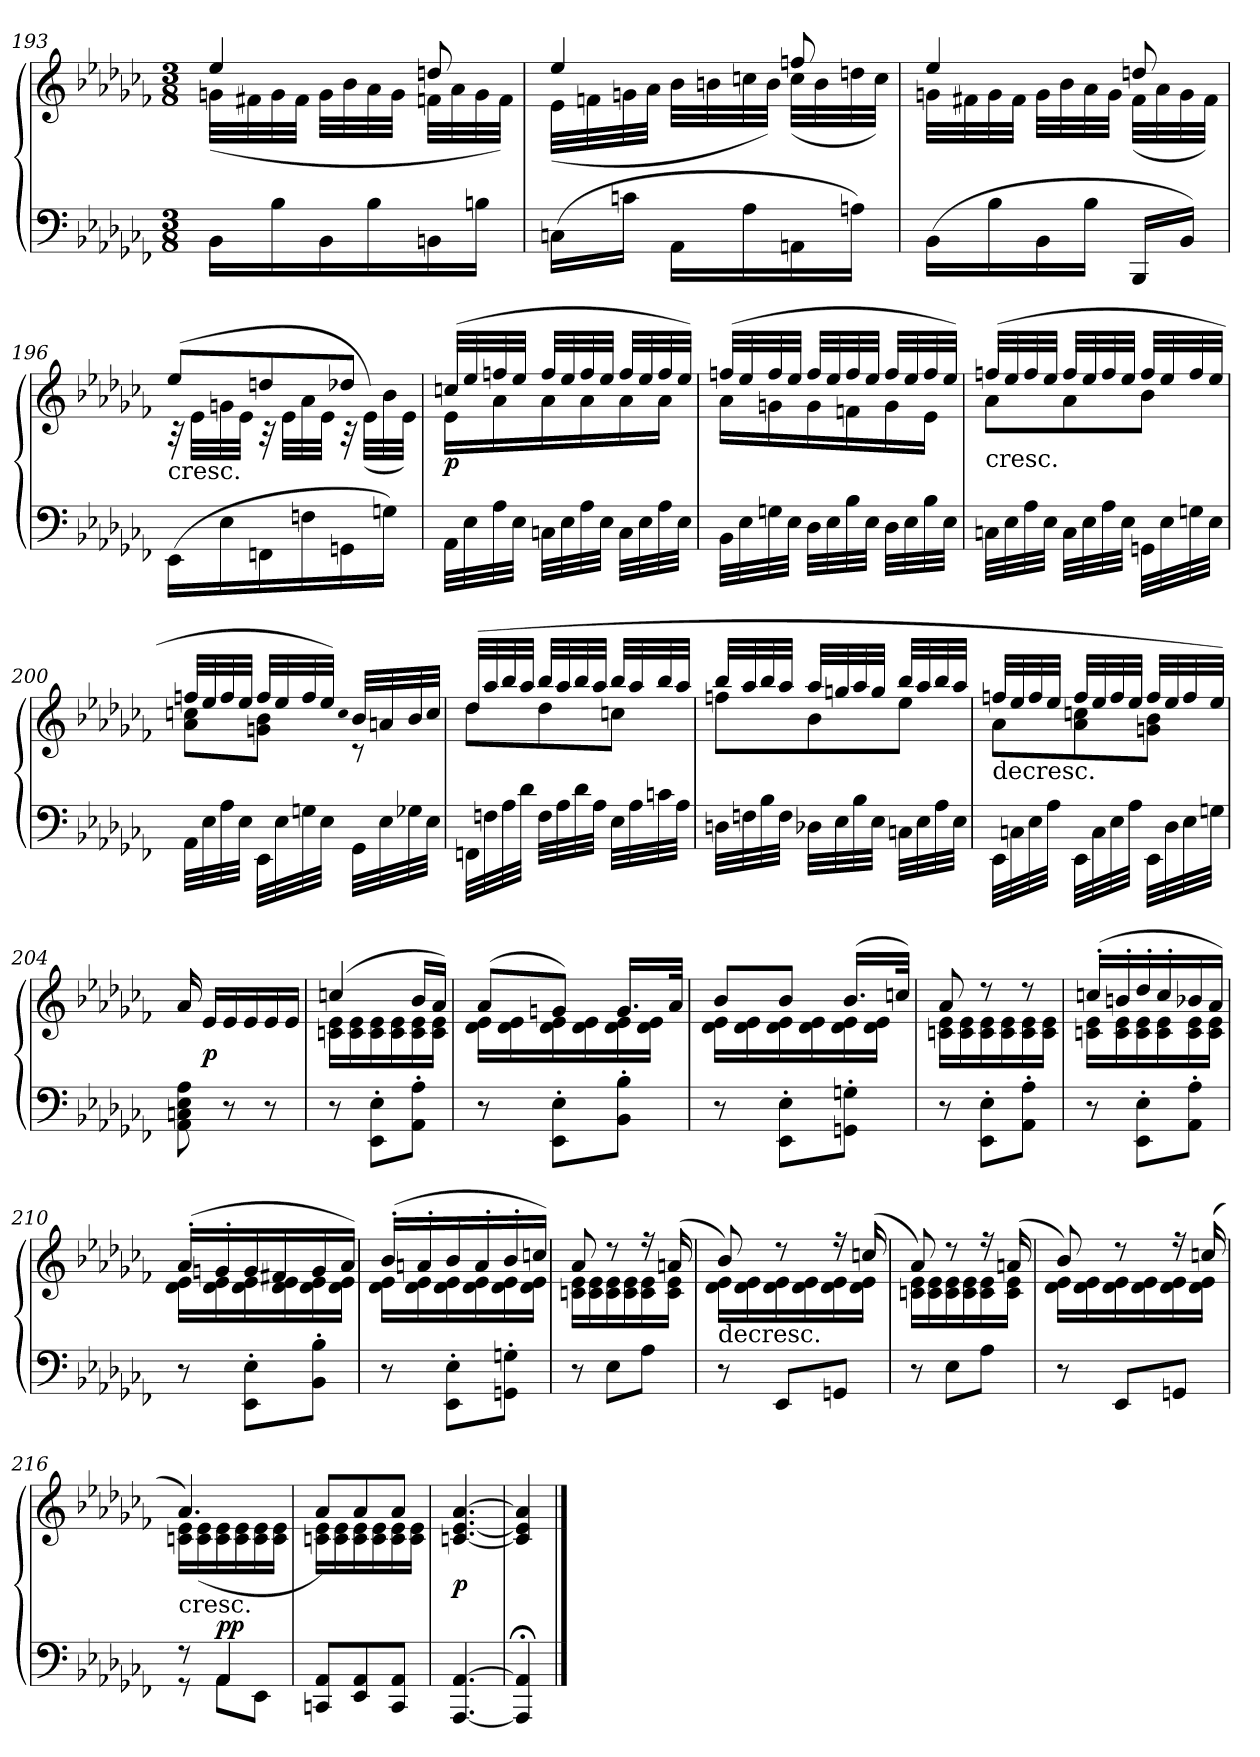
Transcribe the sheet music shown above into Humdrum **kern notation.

**kern	**kern	**dynam
*part1	*part1	*part1
*staff2	*staff1	*staff1/2
*clefF4	*clefG2	*
*k[b-e-a-d-g-c-f-]	*k[b-e-a-d-g-c-f-]	*
*M3/8	*M3/8	*
=193	=193	=193
*	*^	*
16BB-\LL	4ee-/	(32gn\LLL	.
.	.	32f#X\	.
16B-\	.	32g\	.
.	.	32f#\JJJ	.
16BB-\	.	32g\LLL	.
.	.	32b-\	.
16B-\	.	32a-\	.
.	.	32g\JJJ	.
16BBn\	8ddn/	32fn\LLL	.
.	.	32a-\	.
16Bn\JJ	.	32g\	.
.	.	32f\JJJ)	.
=194	=194	=194	=194
(16Cn\LL	4ee-/	(32e-\LLL	.
.	.	32fn\	.
16cn\JJ	.	32gn\	.
.	.	32a-\JJJ	.
16AA-\LL	.	32b-\LLL	.
.	.	32bn\	.
16A-\	.	32ccn\	.
.	.	32b\JJJ)	.
16AAn\	8ffn/	(32cc\LLL	.
.	.	32b\	.
16An\JJ)	.	32ddn\	.
.	.	32cc\JJJ)	.
=195	=195	=195	=195
(16BB-\LL	4ee-/	32gn\LLL	.
.	.	32f#X\	.
16B-\	.	32g\	.
.	.	32f#\JJJ	.
16BB-\	.	32g\LLL	.
.	.	32b-\	.
16B-\JJ	.	32a-\	.
.	.	32g\JJJ	.
16BBB-/LL	8ddn/	(32f#\LLL	.
.	.	32a-\	.
16BB-/JJ)	.	32g\	.
.	.	32f#\JJJ)	.
=196	=196	=196	=196
!	!LO:TX:c:t=cresc.	!	!
(16EE-\LL	(8ee-/L	32r	.
.	.	32e-\LLL	.
16E-\	.	32gn\	.
.	.	32e-\JJJ	.
16FFn\	8ddn/	32r	.
.	.	32e-\LLL	.
16Fn\	.	32a-\	.
.	.	32e-\JJJ	.
16GGn\	8dd-X/J	32r	.
.	.	(32e-\LLL)	.
16Gn\JJ)	.	32b-\	.
.	.	32e-\JJJ)	.
=197	=197	=197	=197
32AA-\LLL	(32ccn/LLL	16e-\LL	p
32E-\	32ee-/	.	.
32A-\	32ffn/	16a-\	.
32E-\JJJ	32ee-/JJJ	.	.
32Cn\LLL	32ff/LLL	16a-\	.
32E-\	32ee-/	.	.
32A-\	32ff/	16a-\	.
32E-\JJJ	32ee-/JJJ	.	.
32C\LLL	32ff/LLL	16a-\	.
32E-\	32ee-/	.	.
32A-\	32ff/	16a-\JJ	.
32E-\JJJ	32ee-/JJJ)	.	.
=198	=198	=198	=198
32BB-\LLL	(32ffn/LLL	16a-\LL	.
32E-\	32ee-/	.	.
32Gn\	32ff/	16gn\	.
32E-\JJJ	32ee-/JJJ	.	.
32D-\LLL	32ff/LLL	16g\	.
32E-\	32ee-/	.	.
32B-\	32ff/	16fn\	.
32E-\JJJ	32ee-/JJJ	.	.
32D-\LLL	32ff/LLL	16g\	.
32E-\	32ee-/	.	.
32B-\	32ff/	16e-\JJ	.
32E-\JJJ	32ee-/JJJ)	.	.
=199	=199	=199	=199
!	!LO:TX:c:t=cresc.	!	!
32Cn\LLL	(32ffn/LLL	8a-\L	.
32E-\	32ee-/	.	.
32A-\	32ff/	.	.
32E-\JJJ	32ee-/JJJ	.	.
32C\LLL	32ff/LLL	8a-\	.
32E-\	32ee-/	.	.
32A-\	32ff/	.	.
32E-\JJJ	32ee-/JJJ	.	.
32GGn\LLL	32ff/LLL	8b-\J	.
32E-\	32ee-/	.	.
32Gn\	32ff/	.	.
32E-\JJJ	32ee-/JJJ	.	.
=200	=200	=200	=200
32AA-\LLL	32ffn/LLL	8a-\ 8ccn\L	.
32E-\	32ee-/	.	.
32A-\	32ff/	.	.
32E-\JJJ	32ee-/JJJ	.	.
32EE-\LLL	32ff/LLL	8gn\ 8b-\J	.
32E-\	32ee-/	.	.
32Gn\	32ff/	.	.
32E-\JJJ	32ee-/JJJ)	.	.
.	qcc	.	.
32GG-\LLL	32b-/LLL	8r	.
32E-\	32an/	.	.
32G-X\	32b-/	.	.
32E-\JJJ	32cc/JJJ	.	.
=201	=201	=201	=201
32FFn\LLL	(32dd-/LLL	8dd-\L	.
32Fn\	32aa-/	.	.
32A-\	32bb-/	.	.
32d-\JJJ	32aa-/JJJ	.	.
32F\LLL	32bb-/LLL	8dd-\	.
32A-\	32aa-/	.	.
32d-\	32bb-/	.	.
32A-\JJJ	32aa-/JJJ	.	.
32E-\LLL	32bb-/LLL	8ccn\J	.
32A-\	32aa-/	.	.
32cn\	32bb-/	.	.
32A-\JJJ	32aa-/JJJ	.	.
=202	=202	=202	=202
32Dn\LLL	32bb-/LLL	8ffn\L	.
32Fn\	32aa-/	.	.
32B-\	32bb-/	.	.
32F\JJJ	32aa-/JJJ	.	.
32D-X\LLL	32aa-/LLL	8b-\	.
32E-\	32ggn/	.	.
32B-\	32aa-/	.	.
32E-\JJJ	32gg/JJJ	.	.
32Cn\LLL	32bb-/LLL	8ee-\J	.
32E-\	32aa-/	.	.
32A-\	32bb-/	.	.
32E-\JJJ	32aa-/JJJ	.	.
=203	=203	=203	=203
!	!LO:TX:c:t=decresc.	!	!
32EE-\LLL	32ffn/LLL	8a-\L	.
32Cn\	32ee-/	.	.
32E-\	32ff/	.	.
32A-\JJJ	32ee-/JJJ	.	.
32EE-\LLL	32ff/LLL	8a-\ 8ccn\	.
32C\	32ee-/	.	.
32E-\	32ff/	.	.
32A-\JJJ	32ee-/JJJ	.	.
32EE-\LLL	32ff/LLL	8gn\ 8b-\J	.
32D-\	32ee-/	.	.
32E-\	32ff/	.	.
32Gn\JJJ	32ee-/JJJ)	.	.
*	*v	*v	*
=204	=204	=204
8AA-\ 8Cn\ 8E-\ 8A-\	16a-/	.
.	16e-/LL	p
8r	16e-/	.
.	16e-/	.
8r	16e-/	.
.	16e-/JJ	.
=205	=205	=205
*	*^	*
8r	(4ccn/	16cn\ 16e-\LL	.
.	.	16c\ 16e-\	.
8EE-'\ 8E-'\L	.	16c\ 16e-\	.
.	.	16c\ 16e-\	.
8AA-'\ 8A-'\J	16b-/LL	16c\ 16e-\	.
.	16a-/JJ)	16c\ 16e-\JJ	.
=206	=206	=206	=206
8r	(8a-/L	16d-\ 16e-\LL	.
.	.	16d-\ 16e-\	.
8EE-'\ 8E-'\L	8gn/J)	16d-\ 16e-\	.
.	.	16d-\ 16e-\	.
8BB-'\ 8B-'\J	16.g/LL	16d-\ 16e-\	.
.	.	16d-\ 16e-\JJ	.
.	32a-/JJk	.	.
=207	=207	=207	=207
8r	8b-/L	16d-\ 16e-\LL	.
.	.	16d-\ 16e-\	.
8EE-'\ 8E-'\L	8b-/J	16d-\ 16e-\	.
.	.	16d-\ 16e-\	.
8GGn'\ 8Gn'\J	(16.b-/LL	16d-\ 16e-\	.
.	.	16d-\ 16e-\JJ	.
.	32ccn/JJk)	.	.
=208	=208	=208	=208
8r	8a-/	16cn\ 16e-\LL	.
.	.	16c\ 16e-\	.
8EE-'\ 8E-'\L	8r	16c\ 16e-\	.
.	.	16c\ 16e-\	.
8AA-'\ 8A-'\J	8r	16c\ 16e-\	.
.	.	16c\ 16e-\JJ	.
=209	=209	=209	=209
8r	(16ccn'/LL	16cn\ 16e-\LL	.
.	16bn'/	16c\ 16e-\	.
8EE-'\ 8E-'\L	16dd-'/	16c\ 16e-\	.
.	16cc'/	16c\ 16e-\	.
8AA-'\ 8A-'\J	16b-X/	16c\ 16e-\	.
.	16a-/JJ)	16c\ 16e-\JJ	.
=210	=210	=210	=210
8r	(16a-'/LL	16d-\ 16e-\LL	.
.	16gn'/	16d-\ 16e-\	.
8EE-'\ 8E-'\L	16g/	16d-\ 16e-\	.
.	16f#X/	16d-\ 16e-\	.
8BB-'\ 8B-'\J	16g/	16d-\ 16e-\	.
.	16a-/JJ)	16d-\ 16e-\JJ	.
=211	=211	=211	=211
8r	(16b-'/LL	16d-\ 16e-\LL	.
.	16an'/	16d-\ 16e-\	.
8EE-'\ 8E-'\L	16b-/	16d-\ 16e-\	.
.	16a'/	16d-\ 16e-\	.
8GGn'\ 8Gn'\J	16b-'/	16d-\ 16e-\	.
.	16ccn/JJ)	16d-\ 16e-\JJ	.
=212	=212	=212	=212
8r	8a-/	16cn\ 16e-\LL	.
.	.	16c\ 16e-\	.
8E-\L	8r	16c\ 16e-\	.
.	.	16c\ 16e-\	.
8A-\J	16r	16c\ 16e-\	.
.	(16an/	16c\ 16e-\JJ	.
=213	=213	=213	=213
!	!LO:TX:c:t=decresc.	!	!
8r	8b-/)	16d-\ 16e-\LL	.
.	.	16d-\ 16e-\	.
8EE-/L	8r	16d-\ 16e-\	.
.	.	16d-\ 16e-\	.
8GGn/J	16r	16d-\ 16e-\	.
.	(16ccn/	16d-\ 16e-\JJ	.
=214	=214	=214	=214
8r	8a-/)	16cn\ 16e-\LL	.
.	.	16c\ 16e-\	.
8E-\L	8r	16c\ 16e-\	.
.	.	16c\ 16e-\	.
8A-\J	16r	16c\ 16e-\	.
.	(16an/	16c\ 16e-\JJ	.
=215	=215	=215	=215
8r	8b-/)	16d-\ 16e-\LL	.
.	.	16d-\ 16e-\	.
8EE-/L	8r	16d-\ 16e-\	.
.	.	16d-\ 16e-\	.
8GGn/J	16r	16d-\ 16e-\	.
.	(16ccn/	16d-\ 16e-\JJ	.
=216	=216	=216	=216
*^	*	*	*
!	!	!LO:TX:c:t=cresc.	!	!
8r	8r	4.a-/)	16cn\ 16e-\LL	.
.	.	.	(16c\ 16e-\	.
4AA-/	8AA-\L	.	16c\ 16e-\	pp
.	.	.	16c\ 16e-\	.
.	8EE-\J	.	16c\ 16e-\	.
.	.	.	16c\ 16e-\JJ	.
*v	*v	*	*	*
=217	=217	=217	=217
8CCn/ 8AA-/L	8a-/L)	16cn\ 16e-\LL	.
.	.	16c\ 16e-\	.
8EE-/ 8AA-/	8a-/	16c\ 16e-\	.
.	.	16c\ 16e-\	.
8CC/ 8AA-/J	8a-/J	16c\ 16e-\	.
.	.	16c\ 16e-\JJ	.
*	*v	*v	*
=218	=218	=218
[4.AAA-/ [4.AA-/	[4.cn/ [4.e-/ [4.a-/	p
=219	=219	=219
4AAA-];</ 4AA-];</	4c]/ 4e-]/ 4a-]/	.
==	==	==
*-	*-	*-
